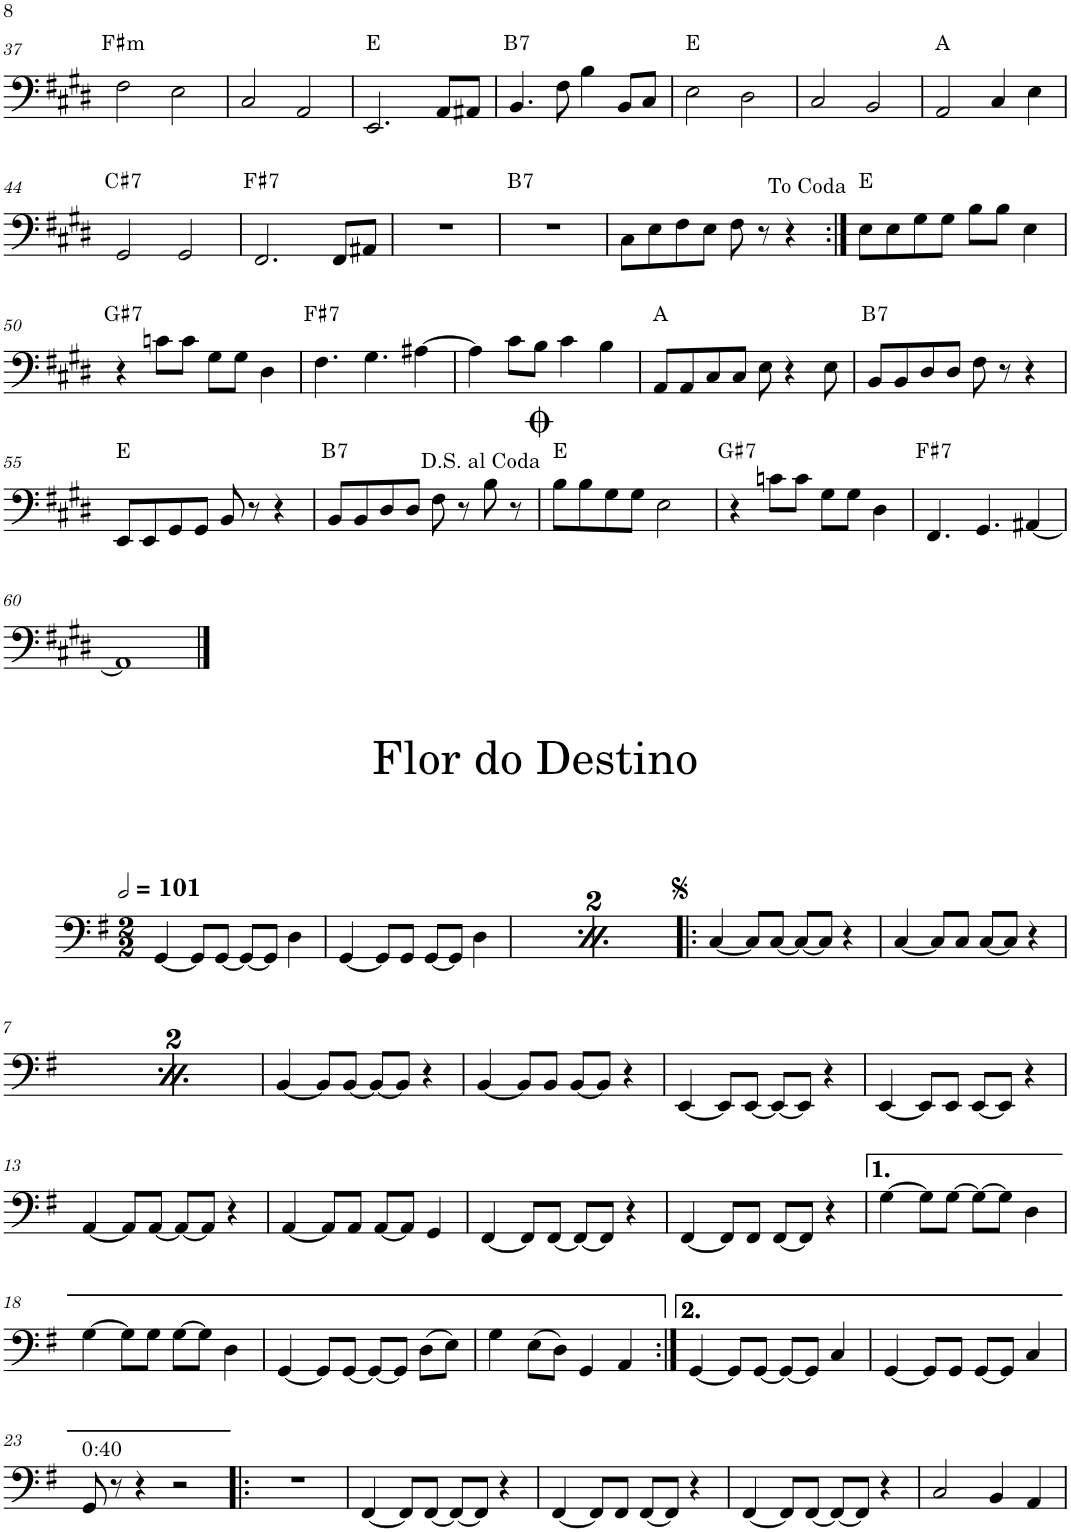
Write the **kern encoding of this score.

**kern	**harte
*part1	*part1
*staff1	*
*I"Bass Guitar	*
*I'B. Guit.	*
!!LO:PB:g=z
*clefF4	*
*Trd7c12	*
*k[f#c#g#d#]	*
*M4/4	*
=37	=37
!	!LO:H:kt=m
2F#\	F#:min
2E\	.
=38	=38
2C#/	.
2AA/	.
=39	=39
2.EE/	E:maj
8AA/L	.
8AA#X/J	.
=40	=40
!	!LO:H:kt=7
4.BB/	B:7
8F#\	.
4B\	.
8BB/L	.
8C#/J	.
=41	=41
2E\	E:maj
2D#\	.
=42	=42
2C#/	.
2BB/	.
=43	=43
2AA/	A:maj
4C#/	.
4E\	.
!!LO:LB:g=z
=44	=44
!	!LO:H:kt=7
2GG#/	C#:7
2GG#/	.
=45	=45
!	!LO:H:kt=7
2.FF#/	F#:7
8FF#/L	.
8AA#X/J	.
=46	=46
1r	.
=47	=47
!	!LO:H:kt=7
1r	B:7
=48	=48
8C#\L	.
8E\	.
8F#\	.
8E\J	.
8F#\	.
8r	.
4r	.
=49:|!	=49:|!
8E\L	E:maj
8E\	.
8G#\	.
8G#\J	.
8B\L	.
8B\J	.
4E\	.
!!LO:LB:g=z
=50	=50
!	!LO:H:kt=7
4r	G#:7
8cn\L	.
8c\J	.
8G#\L	.
8G#\J	.
4D#\	.
=51	=51
!	!LO:H:kt=7
4.F#\	F#:7
4.G#\	.
[4A#X\	.
=52	=52
4A#\]	.
8c#\L	.
8B\J	.
4c#\	.
4B\	.
=53	=53
8AA/L	A:maj
8AA/	.
8C#/	.
8C#/J	.
8E\	.
4r	.
8E\	.
=54	=54
!	!LO:H:kt=7
8BB/L	B:7
8BB/	.
8D#/	.
8D#/J	.
8F#\	.
8r	.
4r	.
!!LO:LB:g=z
=55	=55
8EE/L	E:maj
8EE/	.
8GG#/	.
8GG#/J	.
8BB/	.
8r	.
4r	.
=56	=56
!	!LO:H:kt=7
8BB/L	B:7
8BB/	.
8D#/	.
8D#/J	.
8F#\	.
8r	.
8B\	.
8r	.
=57	=57
8B\L	E:maj
8B\	.
8G#\	.
8G#\J	.
2E\	.
=58	=58
!	!LO:H:kt=7
4r	G#:7
8cn\L	.
8c\J	.
8G#\L	.
8G#\J	.
4D#\	.
=59	=59
!	!LO:H:kt=7
4.FF#/	F#:7
4.GG#/	.
[4AA#X/	.
!!LO:LB:g=z
=60	=60
1AA#]	.
!!LO:LB:g=z
==1	==1
*k[f#]	*
*M2/2	*
*MM202	*
[4GG/	.
8GG/L]	.
[8GG/J	.
8GG/L_	.
8GG/J]	.
4D\	.
=2	=2
[4GG/	.
8GG/L]	.
8GG/J	.
[8GG/L	.
8GG/J]	.
4D\	.
=3	=3
*MM202	*
[4GG/	.
8GG/L]	.
[8GG/J	.
8GG/L_	.
8GG/J]	.
4D\	.
=4	=4
[4GG/	.
8GG/L]	.
8GG/J	.
[8GG/L	.
8GG/J]	.
4D\	.
=5!|:	=5!|:
[4C/	.
8C/L]	.
[8C/J	.
8C/L_	.
8C/J]	.
4r	.
=6	=6
[4C/	.
8C/L]	.
8C/J	.
[8C/L	.
8C/J]	.
4r	.
!!LO:LB:g=z
=7	=7
[4C/	.
8C/L]	.
[8C/J	.
8C/L_	.
8C/J]	.
4r	.
=8	=8
[4C/	.
8C/L]	.
8C/J	.
[8C/L	.
8C/J]	.
4r	.
=9	=9
[4BB/	.
8BB/L]	.
[8BB/J	.
8BB/L_	.
8BB/J]	.
4r	.
=10	=10
[4BB/	.
8BB/L]	.
8BB/J	.
[8BB/L	.
8BB/J]	.
4r	.
=11	=11
[4EE/	.
8EE/L]	.
[8EE/J	.
8EE/L_	.
8EE/J]	.
4r	.
=12	=12
[4EE/	.
8EE/L]	.
8EE/J	.
[8EE/L	.
8EE/J]	.
4r	.
!!LO:LB:g=z
=13	=13
[4AA/	.
8AA/L]	.
[8AA/J	.
8AA/L_	.
8AA/J]	.
4r	.
=14	=14
[4AA/	.
8AA/L]	.
8AA/J	.
[8AA/L	.
8AA/J]	.
4GG/	.
=15	=15
[4FF#/	.
8FF#/L]	.
[8FF#/J	.
8FF#/L_	.
8FF#/J]	.
4r	.
=16	=16
[4FF#/	.
8FF#/L]	.
8FF#/J	.
[8FF#/L	.
8FF#/J]	.
4r	.
=17	=17
[4G\	.
8G\L]	.
[8G\J	.
8G\L_	.
8G\J]	.
4D\	.
!!LO:LB:g=z
=18	=18
[4G\	.
8G\L]	.
8G\J	.
[8G\L	.
8G\J]	.
4D\	.
=19	=19
[4GG/	.
8GG/L]	.
[8GG/J	.
8GG/L_	.
8GG/J]	.
(8D\L	.
8E\J)	.
=20	=20
4G\	.
(8E\L	.
8D\J)	.
4GG/	.
4AA/	.
=21:|!	=21:|!
[4GG/	.
8GG/L]	.
[8GG/J	.
8GG/L_	.
8GG/J]	.
4C/	.
=22	=22
[4GG/	.
8GG/L]	.
8GG/J	.
[8GG/L	.
8GG/J]	.
4C/	.
!!LO:LB:g=z
=23	=23
!LO:TX:a:t=0&colon;40	!
8GG/	.
8r	.
4r	.
2r	.
=24!|:	=24!|:
1r	.
=25	=25
[4FF#/	.
8FF#/L]	.
[8FF#/J	.
8FF#/L_	.
8FF#/J]	.
4r	.
=26	=26
[4FF#/	.
8FF#/L]	.
8FF#/J	.
[8FF#/L	.
8FF#/J]	.
4r	.
=27	=27
[4FF#/	.
8FF#/L]	.
[8FF#/J	.
8FF#/L_	.
8FF#/J]	.
4r	.
=28	=28
2C/	.
4BB/	.
4AA/	.
=	=
*-	*-
